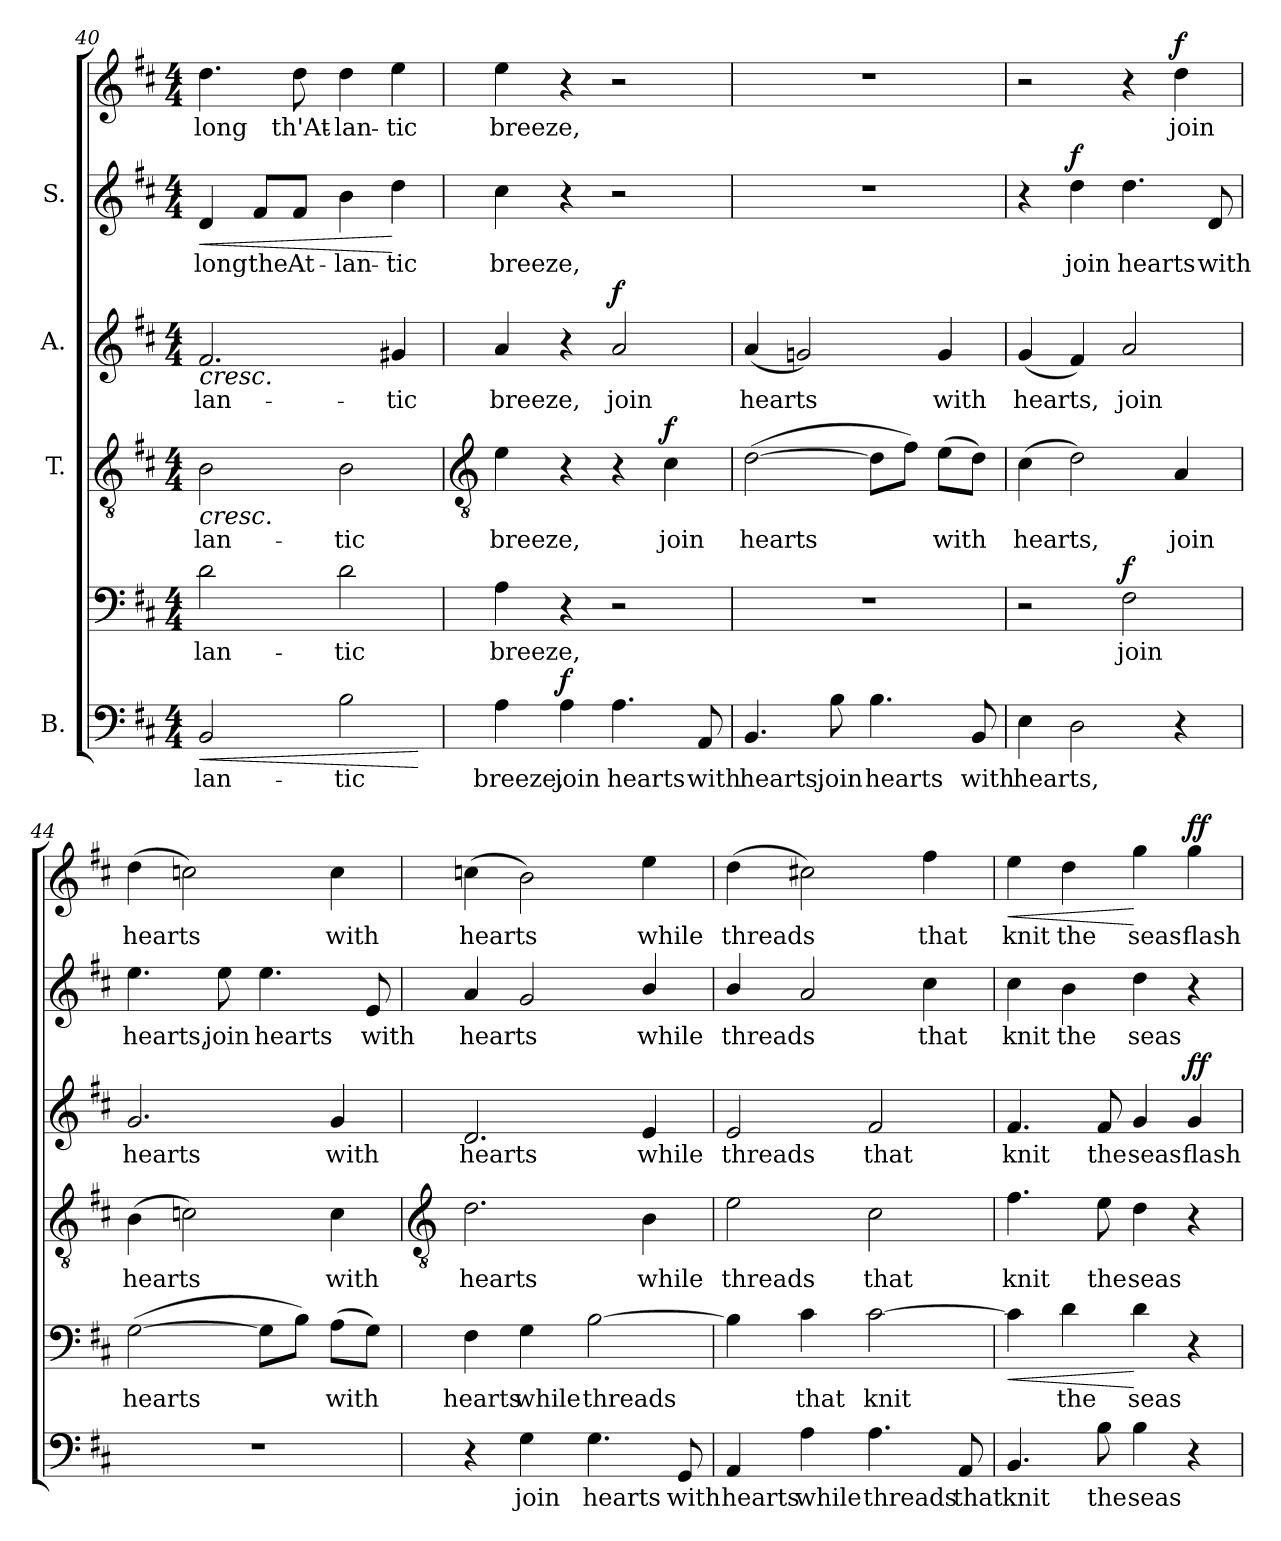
**kern	**text	**kern	**text	**dynam	**kern	**text	**dynam	**kern	**text	**dynam	**kern	**text	**kern	**text	**dynam
*part4	*part4	*part4	*part4	*part4	*part3	*part3	*part3	*part2	*part2	*part2	*part1	*part1	*part1	*part1	*part1
*staff6	*staff6	*staff5	*staff5	*staff5/6	*staff4	*staff4	*staff4	*staff3	*staff3	*staff3	*staff2	*staff2	*staff1	*staff1	*staff1/2
*I"B.	*	*	*	*	*I"T.	*	*	*I"A.	*	*	*I"S.	*	*	*	*
*clefF4	*	*clefF4	*	*	*clefGv2	*	*	*clefG2	*	*	*clefG2	*	*clefG2	*	*
*k[f#c#]	*	*k[f#c#]	*	*	*k[f#c#]	*	*	*k[f#c#]	*	*	*k[f#c#]	*	*k[f#c#]	*	*
*D:	*	*D:	*	*	*D:	*	*	*D:	*	*	*D:	*	*D:	*	*
*M4/4	*	*M4/4	*	*	*M4/4	*	*	*M4/4	*	*	*M4/4	*	*M4/4	*	*
=40	=40	=40	=40	=40	=40	=40	=40	=40	=40	=40	=40	=40	=40	=40	=40
!	!LO:LY:b	!	!LO:LY:b	!LO:HP:b=2	!	!	!	!	!	!	!	!	!	!	!
!	!	!	!	!LO:HP:n=1:b	!	!LO:LY:b	!LO:HP:b	!	!LO:LY:b	!LO:HP:b	!	!LO:LY:b	!	!LO:LY:b	!LO:HP:b=2
!	!	!	!	!	!	!	!	!	!	!	!	!	!	!	!LO:HP:n=1:b
2BB	lan-	2d	-lan-	< <	2B	-lan-	<	2.f#	-lan-	<	4d	long	4.dd	-long	< <
!	!	!	!	!	!	!	!	!	!	!	!	!LO:LY:b	!	!	!
.	.	.	.	.	.	.	.	.	.	.	8f#L	the	.	.	.
!	!	!	!	!	!	!	!	!	!	!	!	!LO:LY:b	!	!LO:LY:b	!
.	.	.	.	.	.	.	.	.	.	.	8f#J	At-	8dd	th'At-	.
!	!LO:LY:b	!	!LO:LY:b	!	!	!LO:LY:b	!	!	!	!	!	!LO:LY:b	!	!LO:LY:b	!
2B	-tic	2d	-tic	.	2B	-tic	.	.	.	.	4b	-lan-	4dd	-lan-	.
!	!	!	!	!	!	!	!	!	!LO:LY:b	!	!	!LO:LY:b	!	!LO:LY:b	!
.	.	.	.	.	.	.	.	4g#X	-tic	.	4dd	-tic	4ee	-tic	[
.	.	.	.	[	.	.	.	.	.	.	.	.	.	.	.
!!LO:LB:g=z
=41	=41	=41	=41	=41	=41	=41	=41	=41	=41	=41	=41	=41	=41	=41	=41
*	*	*	*	*	*clefGv2	*	*	*	*	*	*	*	*	*	*
!	!LO:LY:b	!	!LO:LY:b	!	!	!LO:LY:b	!	!	!LO:LY:b	!	!	!LO:LY:b	!	!LO:LY:b	!
4A	breeze,	4A	breeze,	.	4e	breeze,	.	4a	breeze,	.	4cc#	breeze,	4ee	breeze,	.
!	!LO:LY:b	!	!	!LO:DY:a=2	!	!	!	!	!	!	!	!	!	!	!
4A	join	4r	.	f	4r	.	.	4r	.	.	4r	.	4r	.	.
!	!LO:LY:b	!	!	!	!	!	!	!	!LO:LY:b	!LO:DY:a	!	!	!	!	!
4.A	hearts	2r	.	.	4r	.	.	2a	join	f	2r	.	2r	.	.
!	!	!	!	!	!	!LO:LY:b	!LO:DY:a	!	!	!	!	!	!	!	!
.	.	.	.	.	4c#	join	f	.	.	.	.	.	.	.	.
!	!LO:LY:b	!	!	!	!	!	!	!	!	!	!	!	!	!	!
8AA	with	.	.	.	.	.	.	.	.	.	.	.	.	.	.
=42	=42	=42	=42	=42	=42	=42	=42	=42	=42	=42	=42	=42	=42	=42	=42
!	!LO:LY:b	!	!	!	!	!LO:LY:b	!	!	!LO:LY:b	!	!	!	!	!	!
4.BB	hearts,	1r	.	.	(>[2d	hearts	.	(<4a	hearts	.	1r	.	1r	.	.
.	.	.	.	.	.	.	.	2gn)	.	.	.	.	.	.	.
!	!LO:LY:b	!	!	!	!	!	!	!	!	!	!	!	!	!	!
8B	join	.	.	.	.	.	.	.	.	.	.	.	.	.	.
!	!LO:LY:b	!	!	!	!	!	!	!	!	!	!	!	!	!	!
4.B	hearts	.	.	.	8dL]	.	.	.	.	.	.	.	.	.	.
.	.	.	.	.	8f#J)	.	.	.	.	.	.	.	.	.	.
!	!	!	!	!	!	!LO:LY:b	!	!	!LO:LY:b	!	!	!	!	!	!
.	.	.	.	.	(>8eL	with	.	4g	with	.	.	.	.	.	.
!	!LO:LY:b	!	!	!	!	!	!	!	!	!	!	!	!	!	!
8BB	with	.	.	.	8dJ)	.	.	.	.	.	.	.	.	.	.
=43	=43	=43	=43	=43	=43	=43	=43	=43	=43	=43	=43	=43	=43	=43	=43
!	!LO:LY:b	!	!	!	!	!LO:LY:b	!	!	!LO:LY:b	!	!	!	!	!	!
4E	hearts,	2r	.	.	(>4c#	hearts,	.	(<4g	hearts,	.	4r	.	2r	.	.
!	!	!	!	!	!	!	!	!	!	!	!	!LO:LY:b	!	!	!LO:DY:a=2
2D	.	.	.	.	2d)	.	.	4f#)	.	.	4dd	join	.	.	f
!	!	!	!LO:LY:b	!LO:DY:a	!	!	!	!	!LO:LY:b	!	!	!LO:LY:b	!	!	!
.	.	2F#	join	f	.	.	.	2a	join	.	4.dd	hearts	4r	.	.
!	!	!	!	!	!	!LO:LY:b	!	!	!	!	!	!	!	!LO:LY:b	!LO:DY:a
4r	.	.	.	.	4A	join	.	.	.	.	.	.	4dd	join	f
!	!	!	!	!	!	!	!	!	!	!	!	!LO:LY:b	!	!	!
.	.	.	.	.	.	.	.	.	.	.	8d	with	.	.	.
=44	=44	=44	=44	=44	=44	=44	=44	=44	=44	=44	=44	=44	=44	=44	=44
!	!	!	!LO:LY:b	!	!	!LO:LY:b	!	!	!LO:LY:b	!	!	!LO:LY:b	!	!LO:LY:b	!
1r	.	(>[2G	hearts	.	(>4B	hearts	.	2.g	hearts	.	4.ee	hearts,	(>4dd	hearts	.
.	.	.	.	.	2cn)	.	.	.	.	.	.	.	2ccn)	.	.
!	!	!	!	!	!	!	!	!	!	!	!	!LO:LY:b	!	!	!
.	.	.	.	.	.	.	.	.	.	.	8ee	join	.	.	.
!	!	!	!	!	!	!	!	!	!	!	!	!LO:LY:b	!	!	!
.	.	8GL]	.	.	.	.	.	.	.	.	4.ee	hearts	.	.	.
.	.	8BJ)	.	.	.	.	.	.	.	.	.	.	.	.	.
!	!	!	!LO:LY:b	!	!	!LO:LY:b	!	!	!LO:LY:b	!	!	!	!	!LO:LY:b	!
.	.	(>8AL	with	.	4c	with	.	4g	with	.	.	.	4cc	with	.
!	!	!	!	!	!	!	!	!	!	!	!	!LO:LY:b	!	!	!
.	.	8GJ)	.	.	.	.	.	.	.	.	8e	with	.	.	.
!!LO:LB:g=z
=45	=45	=45	=45	=45	=45	=45	=45	=45	=45	=45	=45	=45	=45	=45	=45
*	*	*	*	*	*clefGv2	*	*	*	*	*	*	*	*	*	*
!	!	!	!LO:LY:b	!	!	!LO:LY:b	!	!	!LO:LY:b	!	!	!LO:LY:b	!	!LO:LY:b	!
4r	.	4F#	hearts	.	2.d	hearts	.	2.d	hearts	.	4a	hearts	(>4ccn	hearts	.
!	!LO:LY:b	!	!LO:LY:b	!	!	!	!	!	!	!	!	!	!	!	!
4G	join	4G	while	.	.	.	.	.	.	.	2g	.	2b)	.	.
!	!LO:LY:b	!	!LO:LY:b	!	!	!	!	!	!	!	!	!	!	!	!
4.G	hearts	[2B	threads	.	.	.	.	.	.	.	.	.	.	.	.
!	!	!	!	!	!	!LO:LY:b	!	!	!LO:LY:b	!	!	!LO:LY:b	!	!LO:LY:b	!
.	.	.	.	.	4B	while	.	4e	while	.	4b/	while	4ee	while	.
!	!LO:LY:b	!	!	!	!	!	!	!	!	!	!	!	!	!	!
8GG	with	.	.	.	.	.	.	.	.	.	.	.	.	.	.
=46	=46	=46	=46	=46	=46	=46	=46	=46	=46	=46	=46	=46	=46	=46	=46
!	!LO:LY:b	!	!	!	!	!LO:LY:b	!	!	!LO:LY:b	!	!	!LO:LY:b	!	!LO:LY:b	!
4AA	hearts	4B]	.	.	2e	threads	.	2e	threads	.	4b/	threads	(>4dd	threads	.
!	!LO:LY:b	!	!LO:LY:b	!	!	!	!	!	!	!	!	!	!	!	!
4A	while	4c#	that	.	.	.	.	.	.	.	2a	.	2cc#X)	.	.
!	!LO:LY:b	!	!LO:LY:b	!	!	!LO:LY:b	!	!	!LO:LY:b	!	!	!	!	!	!
4.A	threads	[2c#	knit	.	2c#	that	.	2f#	that	.	.	.	.	.	.
!	!	!	!	!	!	!	!	!	!	!	!	!LO:LY:b	!	!LO:LY:b	!
.	.	.	.	.	.	.	.	.	.	.	4cc#	that	4ff#	that	.
!	!LO:LY:b	!	!	!	!	!	!	!	!	!	!	!	!	!	!
8AA	that	.	.	.	.	.	.	.	.	.	.	.	.	.	.
=47	=47	=47	=47	=47	=47	=47	=47	=47	=47	=47	=47	=47	=47	=47	=47
!	!LO:LY:b	!	!	!LO:HP:b	!	!LO:LY:b	!	!	!LO:LY:b	!	!	!LO:LY:b	!	!LO:LY:b	!LO:HP:b
4.BB	knit	4c#]	.	<	4.f#	knit	.	4.f#	knit	.	4cc#	knit	4ee	knit	<
!	!	!	!LO:LY:b	!	!	!	!	!	!	!	!	!LO:LY:b	!	!LO:LY:b	!
.	.	4d	the	.	.	.	.	.	.	.	4b	the	4dd	the	.
!	!LO:LY:b	!	!	!	!	!LO:LY:b	!	!	!LO:LY:b	!	!	!	!	!	!
8B	the	.	.	.	8e	the	.	8f#	the	.	.	.	.	.	.
!	!LO:LY:b	!	!LO:LY:b	!	!	!LO:LY:b	!	!	!LO:LY:b	!	!	!LO:LY:b	!	!LO:LY:b	!
4B	seas	4d	seas	[ [	4d	seas	[	4g	seas	[	4dd	seas	4gg	seas	[ [
!	!	!	!	!	!	!	!	!	!LO:LY:b	!LO:DY:a	!	!	!	!LO:LY:b	!LO:DY:a
4r	.	4r	.	.	4r	.	.	4g	flash	ff	4r	.	4gg	flash	ff
=	=	=	=	=	=	=	=	=	=	=	=	=	=	=	=
*-	*-	*-	*-	*-	*-	*-	*-	*-	*-	*-	*-	*-	*-	*-	*-
